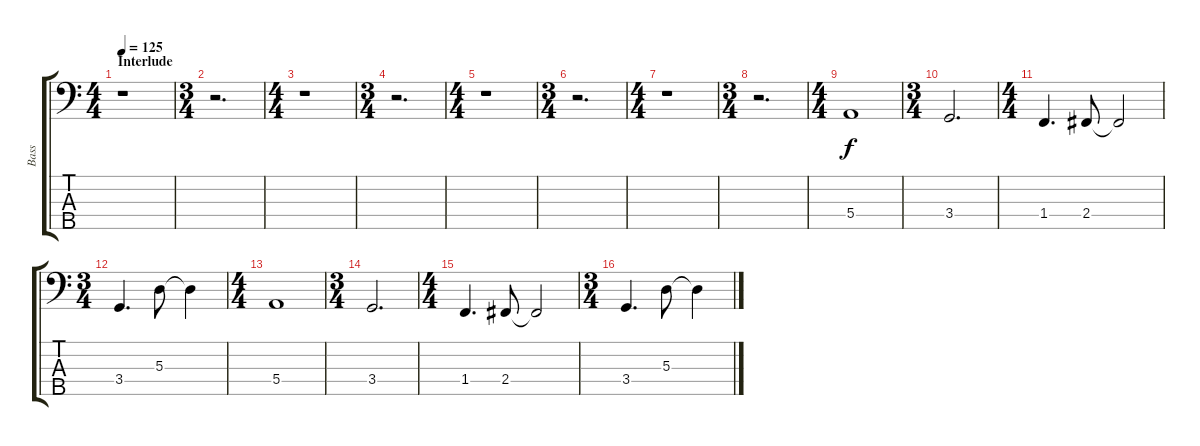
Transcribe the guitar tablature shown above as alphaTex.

\track ("Bass" "Bass") {instrument electricbassfinger}
\staff {score tabs}
\tuning (G2 D2 A1 E1 B0) {hide}
\ts (4 4)
\section ("" "Interlude")
\tempo 125
\clef f4
\ks c
r.1{dy f} |
\ts (3 4)
r.2{d} |
\ts (4 4)
r.1 |
\ts (3 4)
r.2{d} |
\ts (4 4)
r.1 |
\ts (3 4)
r.2{d} |
\ts (4 4)
r.1 |
\ts (3 4)
r.2{d} |
\ts (4 4)
5.4.1 |
\ts (3 4)
3.4.2{d} |
\ts (4 4)
1.4.4{d} 2.4.8 2.4{t}.2 |
\ts (3 4)
3.4.4{d} 5.3.8 5.3{t}.4 |
\ts (4 4)
5.4.1 |
\ts (3 4)
3.4.2{d} |
\ts (4 4)
1.4.4{d} 2.4.8 2.4{t}.2 |
\ts (3 4)
3.4.4{d} 5.3.8 5.3{t}.4
